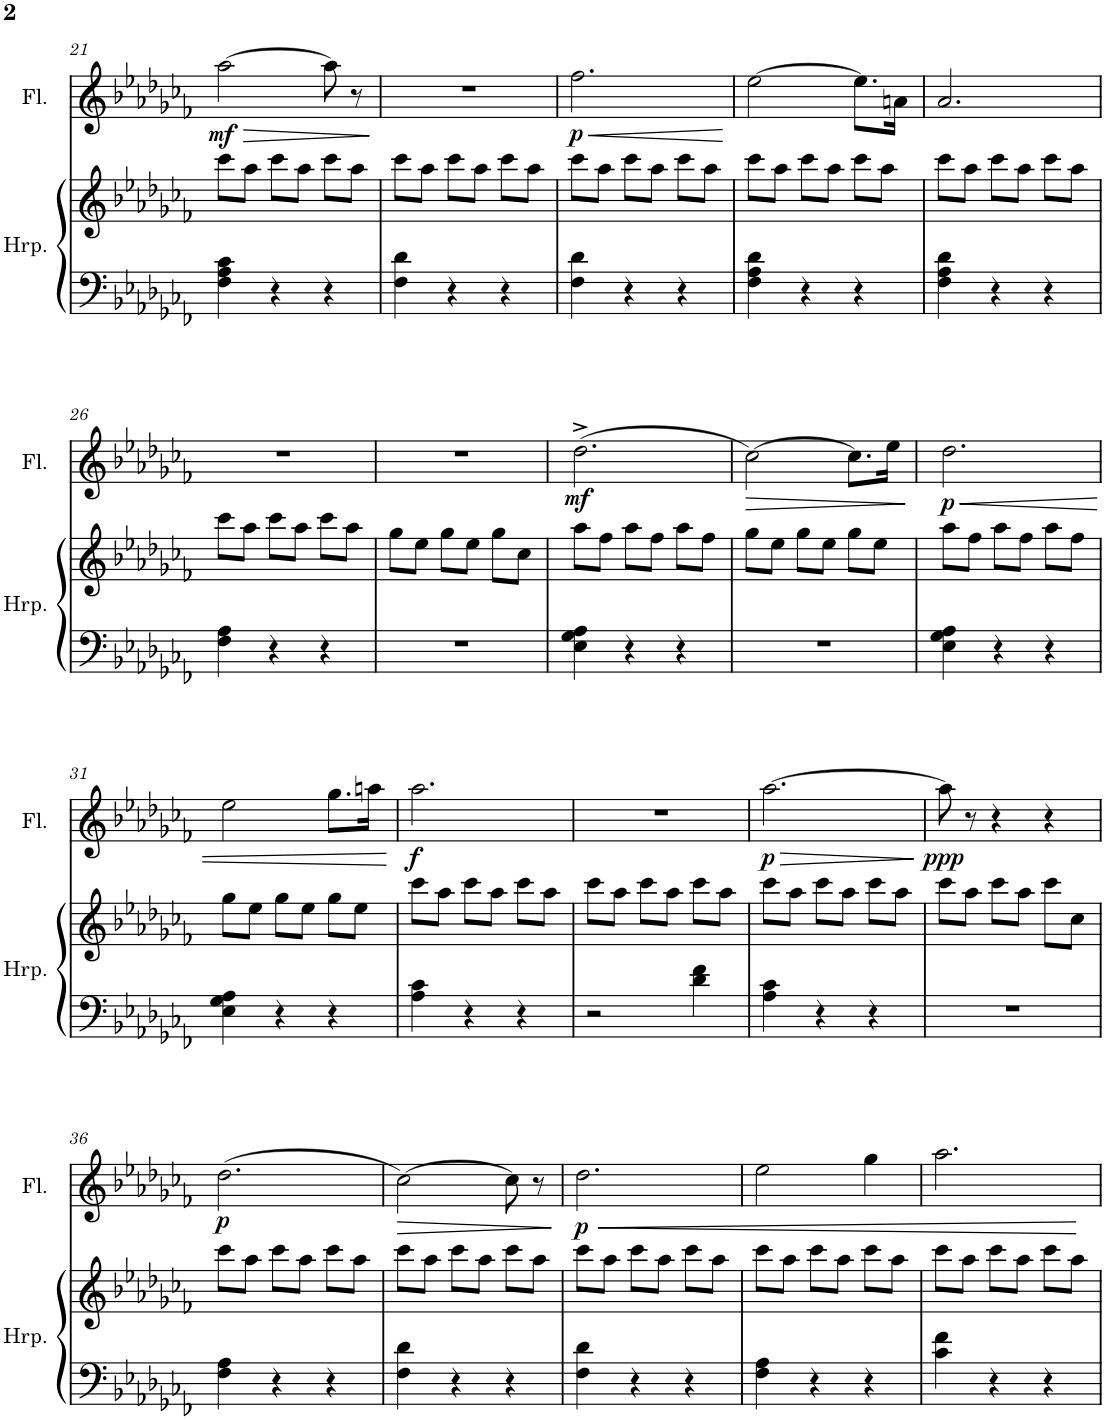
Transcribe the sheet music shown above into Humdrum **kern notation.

**kern	**kern	**kern	**dynam
*part2	*part2	*part1	*part1
*staff3	*staff2	*staff1	*staff1
*I"Harp	*	*I"Flute	*
*I'Hrp.	*	*I'Fl.	*
!!LO:PB:g=z
*clefF4	*clefG2	*clefG2	*
*k[b-e-a-d-g-c-f-]	*k[b-e-a-d-g-c-f-]	*k[b-e-a-d-g-c-f-]	*
*M3/4	*M3/4	*M3/4	*
=21	=21	=21	=21
!	!	!	!LO:HP:b
!	!	!	!LO:DY:n=1:b
4F-\ 4A-\ 4c-\	8ccc-\L	[2aa-\	> mf
.	8aa-\J	.	.
4r	8ccc-\L	.	.
.	8aa-\J	.	.
4r	8ccc-\L	8aa-\]	.
.	8aa-\J	8r	.
.	.	.	]
=22	=22	=22	=22
4F-\ 4d-\	8ccc-\L	2.r	.
.	8aa-\J	.	.
4r	8ccc-\L	.	.
.	8aa-\J	.	.
4r	8ccc-\L	.	.
.	8aa-\J	.	.
=23	=23	=23	=23
!	!	!	!LO:HP:b
!	!	!	!LO:DY:n=1:b
4F-\ 4d-\	8ccc-\L	2.ff-\	< p
.	8aa-\J	.	.
4r	8ccc-\L	.	.
.	8aa-\J	.	.
4r	8ccc-\L	.	.
.	8aa-\J	.	.
.	.	.	[
=24	=24	=24	=24
4F-\ 4A-\ 4d-\	8ccc-\L	[2ee-\	.
.	8aa-\J	.	.
4r	8ccc-\L	.	.
.	8aa-\J	.	.
4r	8ccc-\L	8.ee-\L]	.
.	8aa-\J	.	.
.	.	16an\Jk	.
=25	=25	=25	=25
4F-\ 4A-\ 4d-\	8ccc-\L	2.a-/	.
.	8aa-\J	.	.
4r	8ccc-\L	.	.
.	8aa-\J	.	.
4r	8ccc-\L	.	.
.	8aa-\J	.	.
!!LO:LB:g=z
=26	=26	=26	=26
4F-\ 4A-\	8ccc-\L	2.r	.
.	8aa-\J	.	.
4r	8ccc-\L	.	.
.	8aa-\J	.	.
4r	8ccc-\L	.	.
.	8aa-\J	.	.
=27	=27	=27	=27
2.r	8gg-\L	2.r	.
.	8ee-\J	.	.
.	8gg-\L	.	.
.	8ee-\J	.	.
.	8gg-\L	.	.
.	8cc-\J	.	.
=28	=28	=28	=28
!	!	!	!LO:DY:b
4E-\ 4G-\ 4A-\	8aa-\L	(2.dd-^\	mf
.	8ff-\J	.	.
4r	8aa-\L	.	.
.	8ff-\J	.	.
4r	8aa-\L	.	.
.	8ff-\J	.	.
=29	=29	=29	=29
!	!	!	!LO:HP:b
2.r	8gg-\L	[2cc-\)	>
.	8ee-\J	.	.
.	8gg-\L	.	.
.	8ee-\J	.	.
.	8gg-\L	8.cc-\L]	.
.	8ee-\J	.	.
.	.	16ee-\Jk	.
.	.	.	]
=30	=30	=30	=30
!	!	!	!LO:HP:b
!	!	!	!LO:DY:n=1:b
4E-\ 4G-\ 4A-\	8aa-\L	2.dd-\	< p
.	8ff-\J	.	.
4r	8aa-\L	.	.
.	8ff-\J	.	.
4r	8aa-\L	.	.
.	8ff-\J	.	.
!!LO:LB:g=z
=31	=31	=31	=31
4E-\ 4G-\ 4A-\	8gg-\L	2ee-\	.
.	8ee-\J	.	.
4r	8gg-\L	.	.
.	8ee-\J	.	.
4r	8gg-\L	8.gg-\L	.
.	8ee-\J	.	.
.	.	16aan\Jk	.
.	.	.	[
=32	=32	=32	=32
!	!	!	!LO:DY:b
4A-\ 4c-\	8ccc-\L	2.aa-\	f
.	8aa-\J	.	.
4r	8ccc-\L	.	.
.	8aa-\J	.	.
4r	8ccc-\L	.	.
.	8aa-\J	.	.
=33	=33	=33	=33
2r	8ccc-\L	2.r	.
.	8aa-\J	.	.
.	8ccc-\L	.	.
.	8aa-\J	.	.
4d-\ 4f-\	8ccc-\L	.	.
.	8aa-\J	.	.
=34	=34	=34	=34
!	!	!	!LO:HP:b
!	!	!	!LO:DY:n=1:b
4A-\ 4c-\	8ccc-\L	[2.aa-\	> p
.	8aa-\J	.	.
4r	8ccc-\L	.	.
.	8aa-\J	.	.
4r	8ccc-\L	.	.
.	8aa-\J	.	.
.	.	.	]
=35	=35	=35	=35
!	!	!	!LO:DY:b
2.r	8ccc-\L	8aa-\]	ppp
.	8aa-\J	8r	.
.	8ccc-\L	4r	.
.	8aa-\J	.	.
.	8ccc-\L	4r	.
.	8cc-\J	.	.
!!LO:LB:g=z
=36	=36	=36	=36
!	!	!	!LO:DY:b
4F-\ 4A-\	8ccc-\L	(2.dd-\	p
.	8aa-\J	.	.
4r	8ccc-\L	.	.
.	8aa-\J	.	.
4r	8ccc-\L	.	.
.	8aa-\J	.	.
=37	=37	=37	=37
!	!	!	!LO:HP:b
4F-\ 4d-\	8ccc-\L	[2cc-\)	>
.	8aa-\J	.	.
4r	8ccc-\L	.	.
.	8aa-\J	.	.
4r	8ccc-\L	8cc-\]	.
.	8aa-\J	8r	.
.	.	.	]
=38	=38	=38	=38
!	!	!	!LO:HP:b
!	!	!	!LO:DY:n=1:b
4F-\ 4d-\	8ccc-\L	2.dd-\	< p
.	8aa-\J	.	.
4r	8ccc-\L	.	.
.	8aa-\J	.	.
4r	8ccc-\L	.	.
.	8aa-\J	.	.
=39	=39	=39	=39
4F-\ 4A-\	8ccc-\L	2ee-\	.
.	8aa-\J	.	.
4r	8ccc-\L	.	.
.	8aa-\J	.	.
4r	8ccc-\L	4gg-\	.
.	8aa-\J	.	.
=40	=40	=40	=40
4c-\ 4f-\	8ccc-\L	2.aa-\	.
.	8aa-\J	.	.
4r	8ccc-\L	.	.
.	8aa-\J	.	.
4r	8ccc-\L	.	.
.	8aa-\J	.	.
.	.	.	[
=	=	=	=
*-	*-	*-	*-
